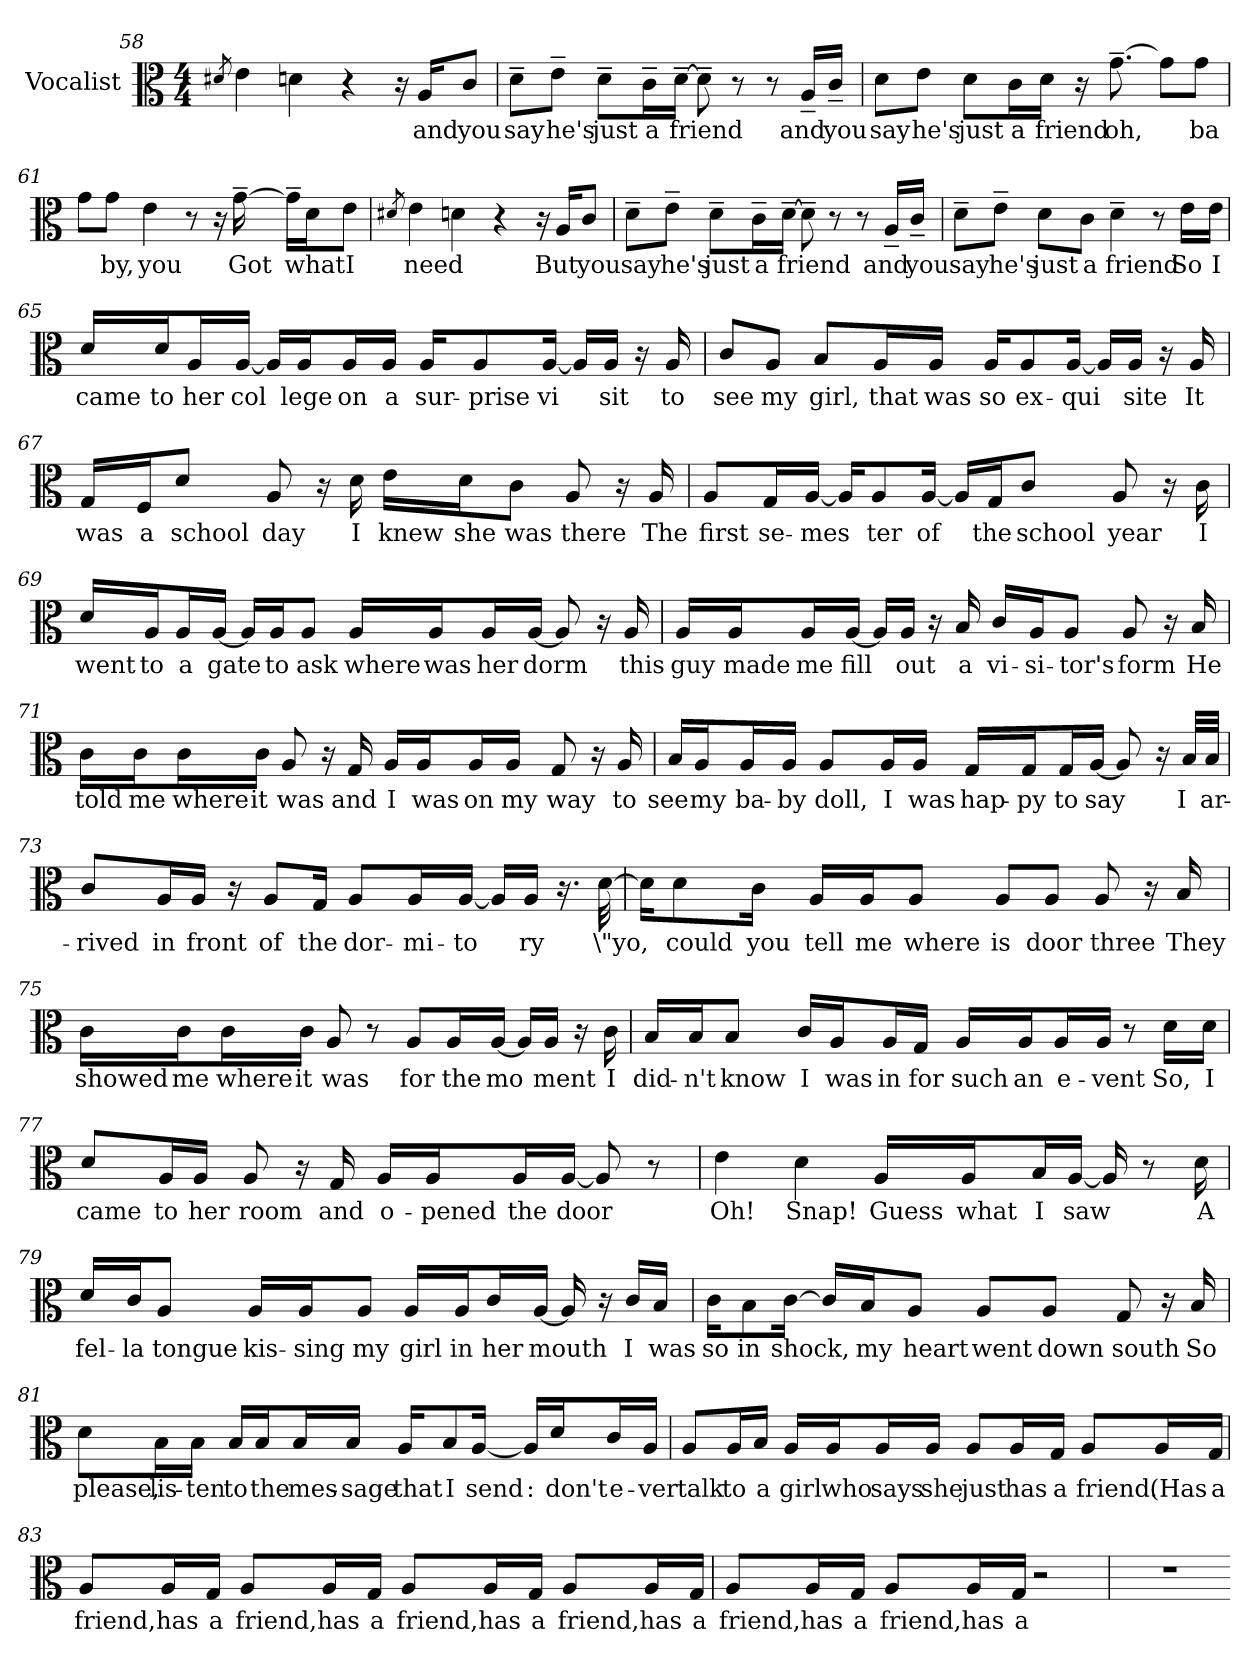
**kern	**text
*part1	*part1
*staff1	*staff1
*I"Vocalist	*
*clefC3	*
*M4/4	*
=58	=58
8qd#X	_
4e	_
4dn	_
4r	.
16r	.
16A/KL	and
8c/J	you
=59	=59
8d~\L	say
8e~\J	he's
8d~\L	just
16c~\L	a
[16d~\JJ	friend
8d~]	_
8r	.
8r	.
16A~/LL	and
16c~/JJ	you
=60	=60
8d\L	say
8e\J	he's
8d\L	just
16c\L	a
16d\JJ	friend
16r	.
[8.g~	oh,
8g\L]	_
8g\J	ba
=61	=61
8g\L	_
8g\J	by,
4e	you
8r	.
16r	.
[16g~	Got
16g~\LL]	_
16d\J	what
8e\J	I
=62	=62
8qd#X	_
4e	need
4dn	_
4r	.
16r	.
16A/KL	But
8c/J	you
=63	=63
8d~\L	say
8e~\J	he's
8d~\L	just
16c~\L	a
[16d~\JJ	friend
8d~]	_
8r	.
8r	.
16A~/LL	and
16c~/JJ	you
=64	=64
8d~\L	say
8e~\J	he's
8d\L	just
8c\J	a
4d~	friend
8r	.
16e\LL	So
16e\JJ	I
=65	=65
16d/LL	came
16d/J	to
16A/L	her
[16A/JJ	col
16A/LL]	_
16A/J	lege
16A/L	on
16A/JJ	a
16A/KL	sur-
8A/	-prise
[16A/Jk	vi
16A/LL]	_
16A/JJ	sit
16r	.
16A	to
=66	=66
8c/L	see
8A/J	my
8B/L	girl,
16A/L	that
16A/JJ	was
16A/KL	so
8A/	ex-
[16A/Jk	-qui
16A/LL]	_
16A/JJ	site
16r	.
16A	It
=67	=67
16G/LL	was
16F/J	a
8d/J	school
8A	day
16r	.
16d	I
16e\LL	knew
16d\J	she
8c\J	was
8A	there
16r	.
16A	The
=68	=68
8A/L	first
16G/L	se-
[16A/JJ	-mes
16A/KL]	_
8A/	ter
[16A/Jk	of
16A/LL]	_
16G/J	the
8c/J	school
8A	year
16r	.
16c	I
=69	=69
16d/LL	went
16A/J	to
16A/L	a
[16A/JJ	gate
16A/LL]	_
16A/J	to
8A/J	ask
16A/LL	where
16A/J	was
16A/L	her
[16A/JJ	dorm
8A]	_
16r	.
16A	this
=70	=70
16A/LL	guy
16A/J	made
16A/L	me
[16A/JJ	fill
16A/LL]	_
16A/JJ	out
16r	.
16B	a
16c/LL	vi-
16A/J	-si-
8A/J	-tor's
8A	form
16r	.
16B	He
=71	=71
16c\LL	told
16c\J	me
16c\L	where
16c\JJ	it
8A	was
16r	.
16G	and
16A/LL	I
16A/J	was
16A/L	on
16A/JJ	my
8G	way
16r	.
16A	to
=72	=72
16B/LL	see
16A/J	my
16A/L	ba-
16A/JJ	-by
8A/L	doll,
16A/L	I
16A/JJ	was
16G/LL	hap-
16G/J	-py
16G/L	to
[16A/JJ	say
8A]	_
16r	.
32B/LLL	I
32B/JJJ	ar-
=73	=73
8c/L	-rived
16A/L	in
16A/JJ	front
16r	.
8A/L	of
16G/Jk	the
8A/L	dor-
16A/L	-mi-
[16A/JJ	-to
16A/LL]	_
16A/JJ	ry
16.r	.
[32d	\"yo,
=74	=74
16d\KL]	_
8d\	could
16c\Jk	you
16A/LL	tell
16A/J	me
8A/J	where
8A/L	is
8A/J	door
8A	three
16r	.
16B	They
=75	=75
16c\LL	showed
16c\J	me
16c\L	where
16c\JJ	it
8A	was
8r	.
8A/L	for
16A/L	the
[16A/JJ	mo
16A/LL]	_
16A/JJ	ment
16r	.
16c	I
=76	=76
16B/LL	did-
16B/J	-n't
8B/J	know
16c/LL	I
16A/J	was
16A/L	in
16G/JJ	for
16A/LL	such
16A/J	an
16A/L	e-
16A/JJ	-vent
8r	.
16d\LL	So,
16d\JJ	I
=77	=77
8d/L	came
16A/L	to
16A/JJ	her
8A	room
16r	.
16G	and
16A/LL	o-
16A/J	-pened
16A/L	the
[16A/JJ	door
8A]	_
8r	.
=78	=78
4e	Oh!
4d	Snap!
16A/LL	Guess
16A/J	what
16B/L	I
[16A/JJ	saw
16A]	_
8r	.
16d	A
=79	=79
16d/LL	fel-
16c/J	-la
8A/J	tongue
16A/LL	kis-
16A/J	-sing
8A/J	my
16A/LL	girl
16A/J	in
16c/L	her
[16A/JJ	mouth
16A]	_
16r	.
16c/LL	I
16B/JJ	was
=80	=80
16c\KL	so
8B\	in
[16c\Jk	shock,
16c/LL]	_
16B/J	my
8A/J	heart
8A/L	went
8A/J	down
8G	south
16r	.
16B	So
=81	=81
8d\L	please,
16B\L	lis-
16B\JJ	-ten
16B/LL	to
16B/J	the
16B/L	mes-
16B/JJ	-sage
16A/KL	that
8B/	I
[16A/Jk	send
16A/LL]	:
16d/J	don't
16c/L	e-
16A/JJ	-ver
=82	=82
8A/L	talk
16A/L	to
16B/JJ	a
16A/LL	girl
16A/J	who
16A/L	says
16A/JJ	she
8A/L	just
16A/L	has
16G/JJ	a
8A/L	friend.
16A/L	(Has
16G/JJ	a
=83	=83
8A/L	friend,
16A/L	has
16G/JJ	a
8A/L	friend,
16A/L	has
16G/JJ	a
8A/L	friend,
16A/L	has
16G/JJ	a
8A/L	friend,
16A/L	has
16G/JJ	a
=84	=84
8A/L	friend,
16A/L	has
16G/JJ	a
8A/L	friend,
16A/L	has
16G/JJ	a
2r	.
=85	=85
1r	.
=-	=-
*-	*-
